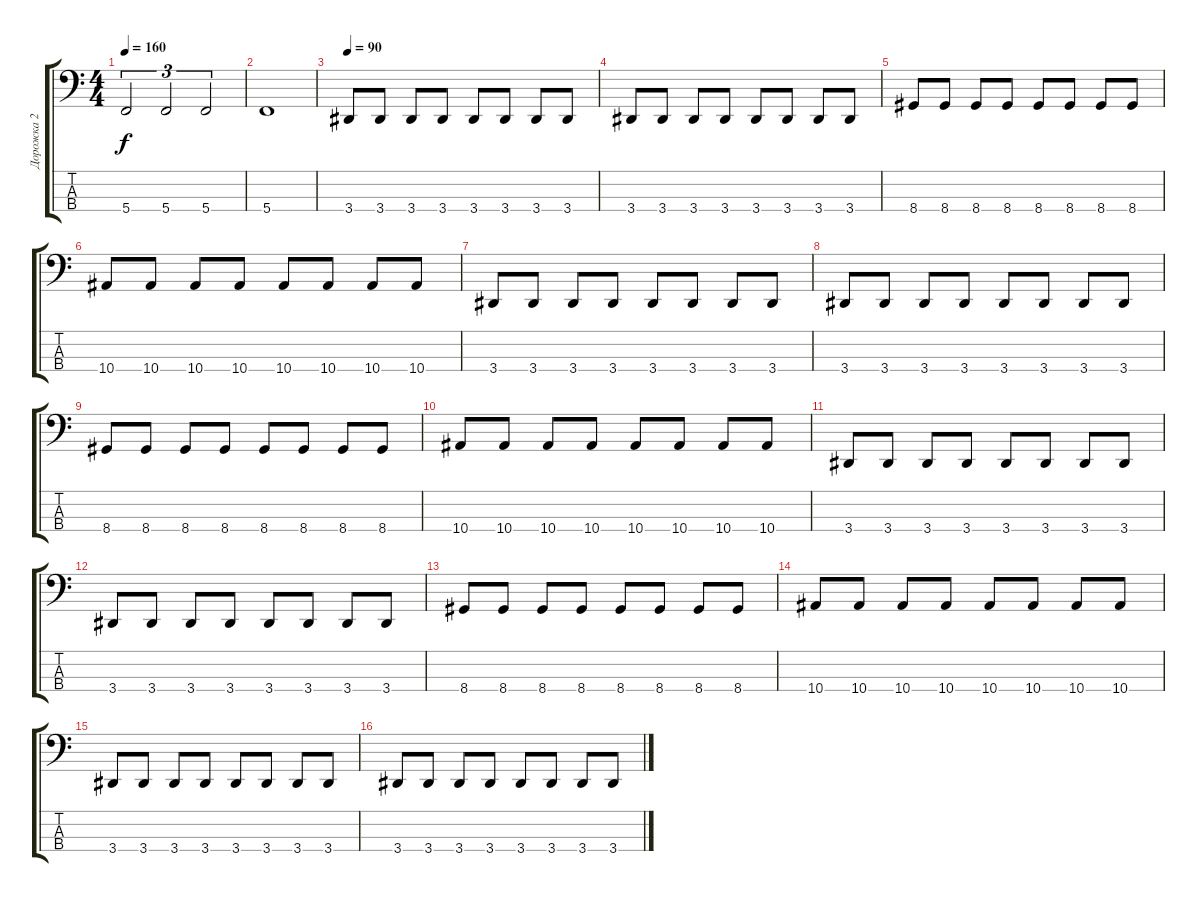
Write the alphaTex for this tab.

\track ("Дорожка 2" "Дорожка 2") {instrument electricbasspick}
\staff {score tabs}
\tuning (F2 C2 G1 C1) {hide}
\ts (4 4)
\tempo 160
\clef f4
\ks c
5.4.2{tu (3 2) dy f} 5.4.2{tu (3 2)} 5.4.2{tu (3 2)} |
5.4.1 |
\tempo 90
3.4.8 3.4.8 3.4.8 3.4.8 3.4.8 3.4.8 3.4.8 3.4.8 |
3.4.8 3.4.8 3.4.8 3.4.8 3.4.8 3.4.8 3.4.8 3.4.8 |
8.4.8 8.4.8 8.4.8 8.4.8 8.4.8 8.4.8 8.4.8 8.4.8 |
10.4.8 10.4.8 10.4.8 10.4.8 10.4.8 10.4.8 10.4.8 10.4.8 |
3.4.8 3.4.8 3.4.8 3.4.8 3.4.8 3.4.8 3.4.8 3.4.8 |
3.4.8 3.4.8 3.4.8 3.4.8 3.4.8 3.4.8 3.4.8 3.4.8 |
8.4.8 8.4.8 8.4.8 8.4.8 8.4.8 8.4.8 8.4.8 8.4.8 |
10.4.8 10.4.8 10.4.8 10.4.8 10.4.8 10.4.8 10.4.8 10.4.8 |
3.4.8 3.4.8 3.4.8 3.4.8 3.4.8 3.4.8 3.4.8 3.4.8 |
3.4.8 3.4.8 3.4.8 3.4.8 3.4.8 3.4.8 3.4.8 3.4.8 |
8.4.8 8.4.8 8.4.8 8.4.8 8.4.8 8.4.8 8.4.8 8.4.8 |
10.4.8 10.4.8 10.4.8 10.4.8 10.4.8 10.4.8 10.4.8 10.4.8 |
3.4.8 3.4.8 3.4.8 3.4.8 3.4.8 3.4.8 3.4.8 3.4.8 |
3.4.8 3.4.8 3.4.8 3.4.8 3.4.8 3.4.8 3.4.8 3.4.8
